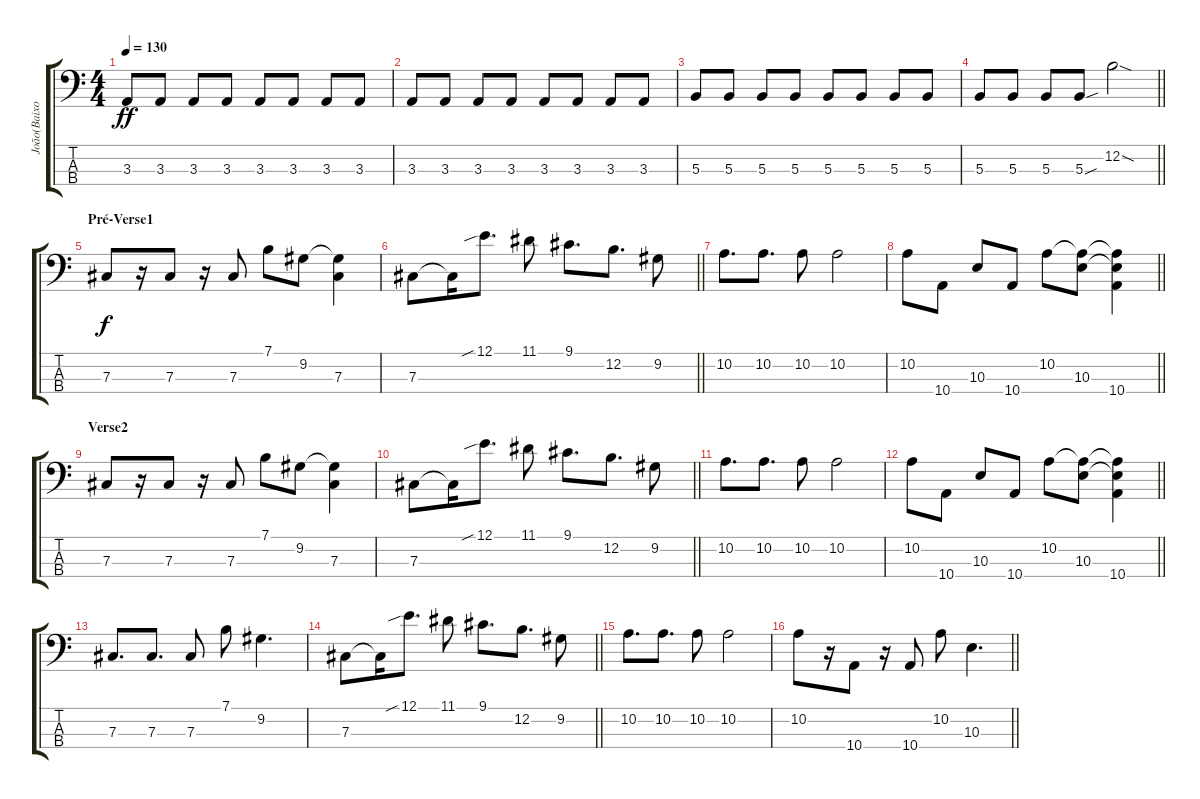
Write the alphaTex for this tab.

\track ("João(Baixo)" "João(Baixo") {instrument electricbassfinger}
\staff {score tabs}
\tuning (E2 B1 Gb1 B0) {hide}
\ts (4 4)
\tempo 130
\clef f4
\ks c
3.3.8{dy ff} 3.3.8 3.3.8 3.3.8 3.3.8 3.3.8 3.3.8 3.3.8 |
3.3.8 3.3.8 3.3.8 3.3.8 3.3.8 3.3.8 3.3.8 3.3.8 |
5.3.8 5.3.8 5.3.8 5.3.8 5.3.8 5.3.8 5.3.8 5.3.8 |
\barLineRight lightlight
5.3.8 5.3.8 5.3.8 5.3{sou}.8 12.2{sod}.2 |
\section ("" "Pré-Verse1")
7.3.8{dy f} r.16 7.3.8 r.16 7.3.8 7.1.8 9.2.8 (9.2{t} 7.3).4 |
\barLineRight lightlight
7.3.8 7.3{t}.16 12.1{sib}.8{d} 11.1.8 9.1.8{d} 12.2.8{d} 9.2.8 |
10.2.8{d} 10.2.8{d} 10.2.8 10.2.2 |
\barLineRight lightlight
10.2.8 10.4.8 10.3.8 10.4.8 10.2.8 (10.2{t} 10.3).8 (10.2{t} 10.3{t} 10.4).4 |
\section ("" "Verse2")
7.3.8 r.16 7.3.8 r.16 7.3.8 7.1.8 9.2.8 (9.2{t} 7.3).4 |
\barLineRight lightlight
7.3.8 7.3{t}.16 12.1{sib}.8{d} 11.1.8 9.1.8{d} 12.2.8{d} 9.2.8 |
10.2.8{d} 10.2.8{d} 10.2.8 10.2.2 |
\barLineRight lightlight
10.2.8 10.4.8 10.3.8 10.4.8 10.2.8 (10.2{t} 10.3).8 (10.2{t} 10.3{t} 10.4).4 |
7.3.8{d} 7.3.8{d} 7.3.8 7.1.8 9.2.4{d} |
\barLineRight lightlight
7.3.8 7.3{t}.16 12.1{sib}.8{d} 11.1.8 9.1.8{d} 12.2.8{d} 9.2.8 |
10.2.8{d} 10.2.8{d} 10.2.8 10.2.2 |
\barLineRight lightlight
10.2.8 r.16 10.4.8 r.16 10.4.8 10.2.8 10.3.4{d}
